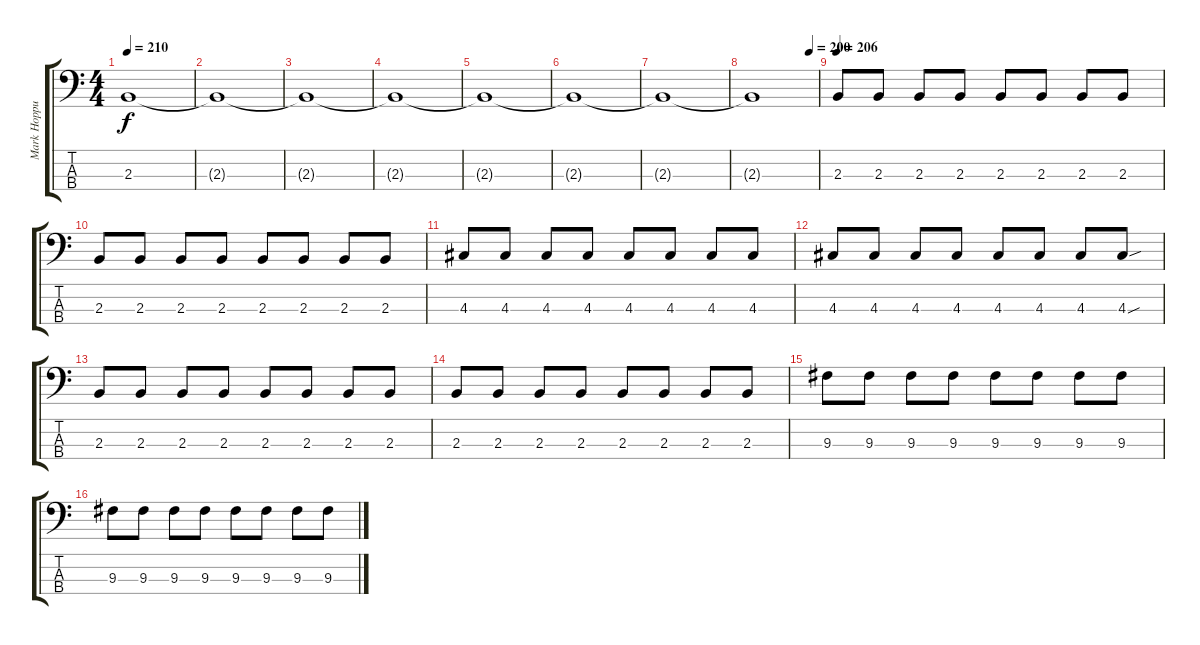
\track ("Mark Hoppus - Bass" "Mark Hoppu") {instrument electricbasspick}
\staff {score tabs}
\tuning (G2 D2 A1 E1) {hide}
\ts (4 4)
\tempo 210
\clef f4
\ks c
2.3.1{dy f} |
2.3{t}.1 |
2.3{t}.1 |
2.3{t}.1 |
2.3{t}.1 |
2.3{t}.1 |
2.3{t}.1{volume 11} |
\tempo (200 0.875)
2.3{t}.1 |
\tempo 206
2.3.8 2.3.8 2.3.8 2.3.8 2.3.8 2.3.8 2.3.8 2.3.8 |
2.3.8 2.3.8 2.3.8 2.3.8 2.3.8 2.3.8 2.3.8 2.3.8 |
4.3.8 4.3.8 4.3.8 4.3.8 4.3.8 4.3.8 4.3.8 4.3.8 |
4.3.8 4.3.8 4.3.8 4.3.8 4.3.8 4.3.8 4.3.8 4.3{sou}.8 |
2.3.8 2.3.8 2.3.8 2.3.8 2.3.8 2.3.8 2.3.8 2.3.8 |
2.3.8 2.3.8 2.3.8 2.3.8 2.3.8 2.3.8 2.3.8 2.3.8 |
9.3.8 9.3.8 9.3.8 9.3.8 9.3.8 9.3.8 9.3.8 9.3.8 |
9.3.8 9.3.8 9.3.8 9.3.8 9.3.8 9.3.8 9.3.8 9.3.8
